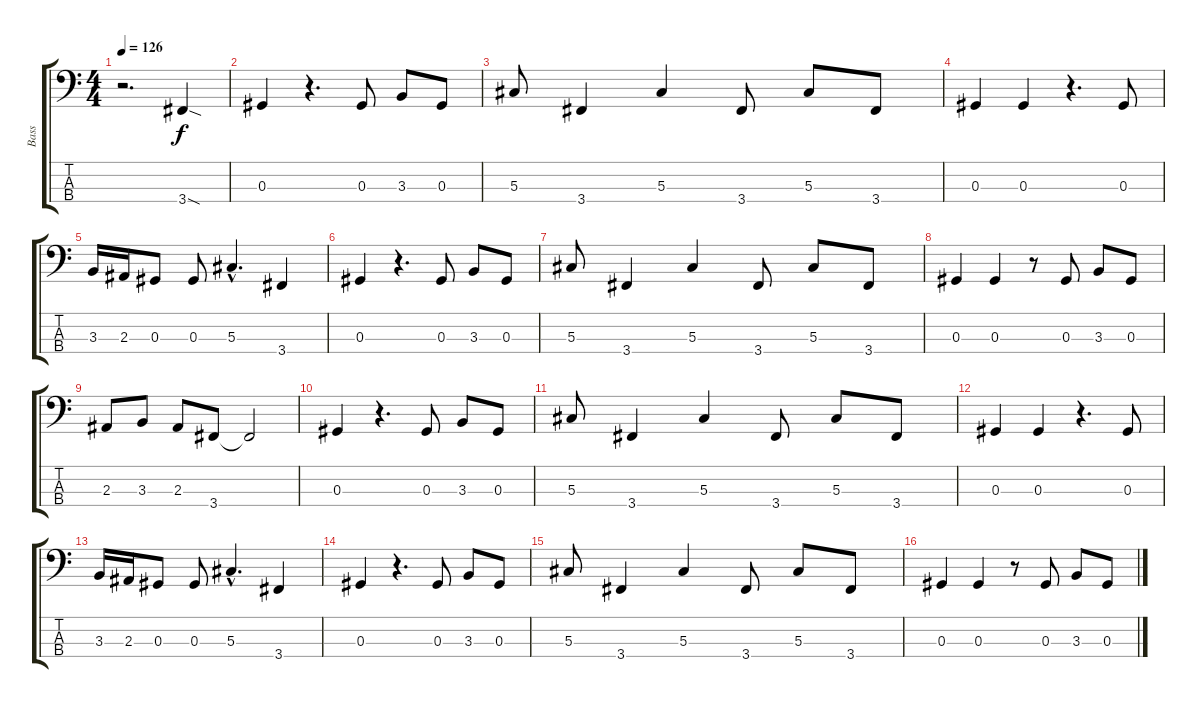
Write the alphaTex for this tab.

\track ("Bass" "Bass") {instrument electricbassfinger}
\staff {score tabs}
\tuning (Gb2 Db2 Ab1 Eb1) {hide}
\ts (4 4)
\tempo 126
\clef f4
\ks c
r.2{d dy f instrument electricbassfinger} 3.4{sod}.4 |
0.3.4 r.4{d} 0.3.8 3.3.8 0.3.8 |
5.3.8 3.4.4 5.3.4 3.4.8 5.3.8 3.4.8 |
0.3.4 0.3.4 r.4{d} 0.3.8 |
3.3.16 2.3.16 0.3.8 0.3.8 5.3{hac}.4{d} 3.4.4 |
0.3.4 r.4{d} 0.3.8 3.3.8 0.3.8 |
5.3.8 3.4.4 5.3.4 3.4.8 5.3.8 3.4.8 |
0.3.4 0.3.4 r.8 0.3.8 3.3.8 0.3.8 |
2.3.8 3.3.8 2.3.8 3.4.8 3.4{t}.2 |
0.3.4 r.4{d} 0.3.8 3.3.8 0.3.8 |
5.3.8 3.4.4 5.3.4 3.4.8 5.3.8 3.4.8 |
0.3.4 0.3.4 r.4{d} 0.3.8 |
3.3.16 2.3.16 0.3.8 0.3.8 5.3{hac}.4{d} 3.4.4 |
0.3.4 r.4{d} 0.3.8 3.3.8 0.3.8 |
5.3.8 3.4.4 5.3.4 3.4.8 5.3.8 3.4.8 |
0.3.4 0.3.4 r.8 0.3.8 3.3.8 0.3.8
